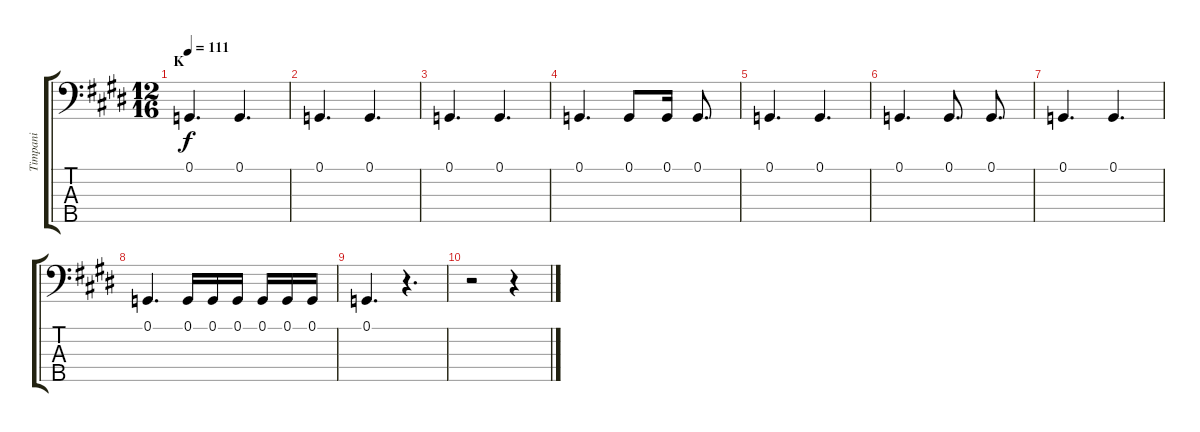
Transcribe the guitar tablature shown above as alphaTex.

\track ("Timpani" "Timpani") {instrument timpani}
\staff {score tabs}
\tuning (G2 D2 A1 E1 B0) {hide}
\ts (12 16)
\section ("" "K")
\tempo 111
\clef f4
\ks e
0.1.4{d dy f} 0.1.4{d} |
0.1.4{d} 0.1.4{d} |
0.1.4{d} 0.1.4{d} |
0.1.4{d} 0.1.8 0.1.16 0.1.8{d} |
0.1.4{d} 0.1.4{d} |
0.1.4{d} 0.1.8{d} 0.1.8{d} |
0.1.4{d} 0.1.4{d} |
0.1.4{d} 0.1.16 0.1.16 0.1.16 0.1.16 0.1.16 0.1.16 |
0.1.4{d} r.4{d} |
r.2 r.4
